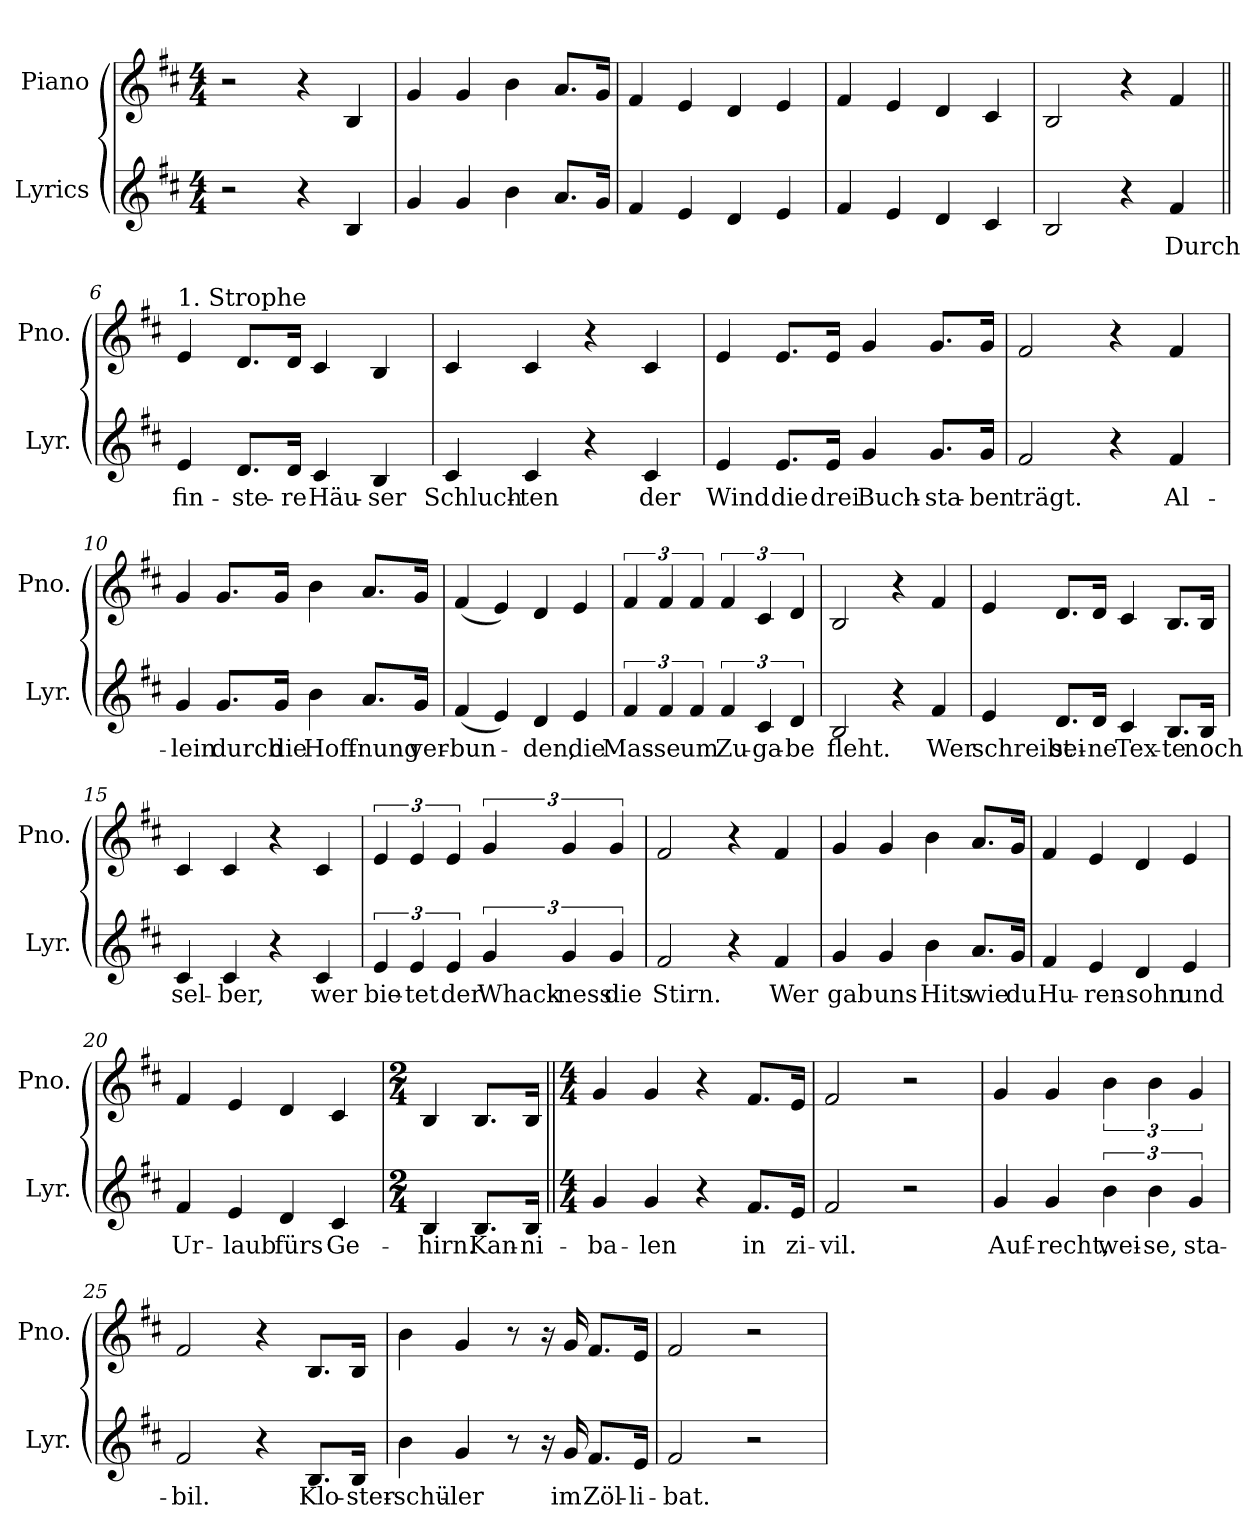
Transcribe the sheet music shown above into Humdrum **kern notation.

**kern	**text	**kern
*part2	*part2	*part1
*staff2	*staff2	*staff1
*I"Lyrics	*	*I"Piano
*I'Lyr.	*	*I'Pno.
*clefG2	*	*clefG2
*k[f#c#]	*	*k[f#c#]
*M4/4	*	*M4/4
=1	=1	=1
2r	.	2r
4r	.	4r
4B!	.	4B!
=2	=2	=2
4g!	.	4g!
4g!	.	4g!
4b!	.	4b!
8.a!L	.	8.a!L
16g!Jk	.	16g!Jk
=3	=3	=3
4f#!	.	4f#!
4e!	.	4e!
4d!	.	4d!
4e!	.	4e!
=4	=4	=4
4f#!	.	4f#!
4e!	.	4e!
4d!	.	4d!
4c#!	.	4c#!
=5	=5	=5
2B!	.	2B!
4r	.	4r
4f#	Durch	4f#
=6||	=6||	=6||
!	!	!LO:TX:t=1. Strophe
4e	fin-	4e
8.dL	-ste-	8.dL
16dJk	-re	16dJk
4c#	Häu-	4c#
4B	-ser	4B
=7	=7	=7
4c#	Schluch-	4c#
4c#	-ten	4c#
4r	.	4r
4c#	der	4c#
=8	=8	=8
4e	Wind	4e
8.eL	die	8.eL
16eJk	drei	16eJk
4g	Buch-	4g
8.gL	-sta-	8.gL
16gJk	-ben	16gJk
=9	=9	=9
2f#	trägt.	2f#
4r	.	4r
4f#	Al-	4f#
=10	=10	=10
4g	-lein	4g
8.gL	durch	8.gL
16gJk	die	16gJk
4b	Hoff-	4b
8.aL	-nung	8.aL
16gJk	ver-	16gJk
=11	=11	=11
(<4f#	-bun-	(<4f#
4e)	.	4e)
4d	den,	4d
4e	die	4e
=12	=12	=12
6f#	Mas-	6f#
6f#	-se	6f#
6f#	um	6f#
6f#	Zu-	6f#
6c#	-ga-	6c#
6d	-be	6d
=13	=13	=13
2B	fleht.	2B
4r	.	4r
4f#	Wer	4f#
=14	=14	=14
4e	schreibt	4e
8.dL	sei-	8.dL
16dJk	-ne	16dJk
4c#	Tex-	4c#
8.BL	-te	8.BL
16BJk	noch	16BJk
=15	=15	=15
4c#	sel-	4c#
4c#	-ber,	4c#
4r	.	4r
4c#	wer	4c#
=16	=16	=16
6e	bie-	6e
6e	-tet	6e
6e	der	6e
6g	Whack-	6g
6g	-ness	6g
6g	die	6g
=17	=17	=17
2f#	Stirn.	2f#
4r	.	4r
4f#	Wer	4f#
=18	=18	=18
4g	gab	4g
4g	uns	4g
4b	Hits	4b
8.aL	wie	8.aL
16gJk	du	16gJk
=19	=19	=19
4f#	Hu-	4f#
4e	-ren-	4e
4d	-sohn	4d
4e	und	4e
=20	=20	=20
4f#	Ur-	4f#
4e	-laub	4e
4d	fürs	4d
4c#	Ge-	4c#
=21	=21	=21
*M2/4	*	*M2/4
4B	-hirn.	4B
8.BL	Kan-	8.BL
16BJk	-ni-	16BJk
=22||	=22||	=22||
*M4/4	*	*M4/4
4g	-ba-	4g
4g	-len	4g
4r	.	4r
8.f#L	in	8.f#L
16eJk	zi-	16eJk
=23	=23	=23
2f#	-vil.	2f#
2r	.	2r
=24	=24	=24
4g	Auf-	4g
4g	-recht,	4g
6b	wei-	6b
6b	-se,	6b
6g	sta-	6g
=25	=25	=25
2f#	-bil.	2f#
4r	.	4r
8.BL	Klo-	8.BL
16BJk	-ster-	16BJk
=26	=26	=26
4b	-schü-	4b
4g	-ler	4g
8r	.	8r
16r	.	16r
16g	im	16g
8.f#L	Zöl-	8.f#L
16eJk	-li-	16eJk
=27	=27	=27
2f#	-bat.	2f#
2r	.	2r
=	=	=
*-	*-	*-
